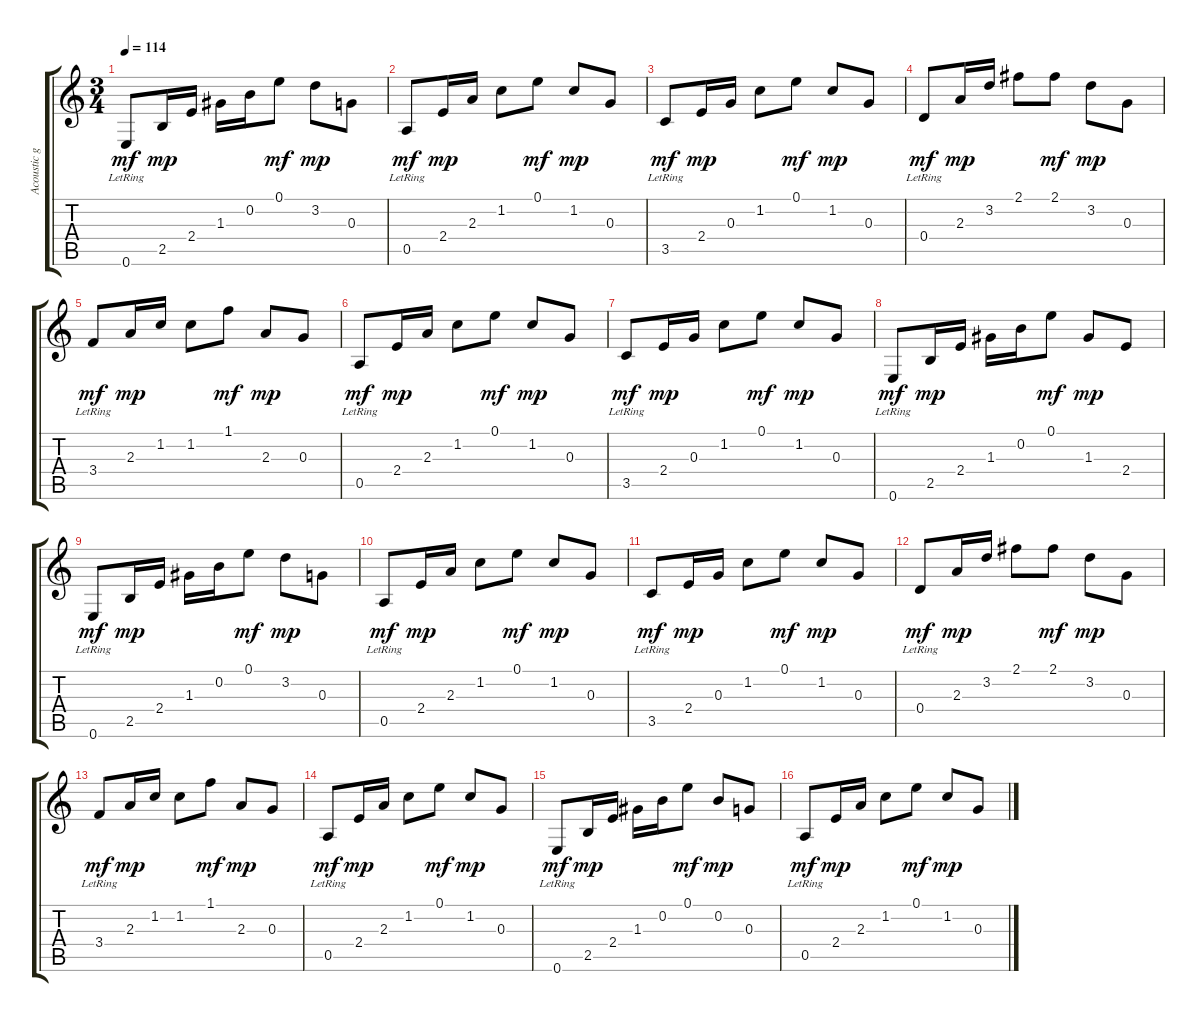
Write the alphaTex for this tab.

\track ("Acoustic guitar" "Acoustic g") {instrument electricguitarclean}
\staff {score tabs}
\tuning (E4 B3 G3 D3 A2 E2) {hide}
\ts (3 4)
\tempo 114
\clef g2
\ks c
0.6{lr}.8{dy mf} 2.5.16{dy mp} 2.4.16 1.3.16 0.2.16 0.1.8{dy mf} 3.2.8{dy mp} 0.3.8 |
0.5{lr}.8{dy mf} 2.4.16{dy mp} 2.3.16 1.2.8 0.1.8{dy mf} 1.2.8{dy mp} 0.3.8 |
3.5{lr}.8{dy mf} 2.4.16{dy mp} 0.3.16 1.2.8 0.1.8{dy mf} 1.2.8{dy mp} 0.3.8 |
0.4{lr}.8{dy mf} 2.3.16{dy mp} 3.2.16 2.1.8 2.1.8{dy mf} 3.2.8{dy mp} 0.3.8 |
3.4{lr}.8{dy mf} 2.3.16{dy mp} 1.2.16 1.2.8 1.1.8{dy mf} 2.3.8{dy mp} 0.3.8 |
0.5{lr}.8{dy mf} 2.4.16{dy mp} 2.3.16 1.2.8 0.1.8{dy mf} 1.2.8{dy mp} 0.3.8 |
3.5{lr}.8{dy mf} 2.4.16{dy mp} 0.3.16 1.2.8 0.1.8{dy mf} 1.2.8{dy mp} 0.3.8 |
0.6{lr}.8{dy mf} 2.5.16{dy mp} 2.4.16 1.3.16 0.2.16 0.1.8{dy mf} 1.3.8{dy mp} 2.4.8 |
0.6{lr}.8{dy mf} 2.5.16{dy mp} 2.4.16 1.3.16 0.2.16 0.1.8{dy mf} 3.2.8{dy mp} 0.3.8 |
0.5{lr}.8{dy mf} 2.4.16{dy mp} 2.3.16 1.2.8 0.1.8{dy mf} 1.2.8{dy mp} 0.3.8 |
3.5{lr}.8{dy mf} 2.4.16{dy mp} 0.3.16 1.2.8 0.1.8{dy mf} 1.2.8{dy mp} 0.3.8 |
0.4{lr}.8{dy mf} 2.3.16{dy mp} 3.2.16 2.1.8 2.1.8{dy mf} 3.2.8{dy mp} 0.3.8 |
3.4{lr}.8{dy mf} 2.3.16{dy mp} 1.2.16 1.2.8 1.1.8{dy mf} 2.3.8{dy mp} 0.3.8 |
0.5{lr}.8{dy mf} 2.4.16{dy mp} 2.3.16 1.2.8 0.1.8{dy mf} 1.2.8{dy mp} 0.3.8 |
0.6{lr}.8{dy mf} 2.5.16{dy mp} 2.4.16 1.3.16 0.2.16 0.1.8{dy mf} 0.2.8{dy mp} 0.3.8 |
0.5{lr}.8{dy mf} 2.4.16{dy mp} 2.3.16 1.2.8 0.1.8{dy mf} 1.2.8{dy mp} 0.3.8
